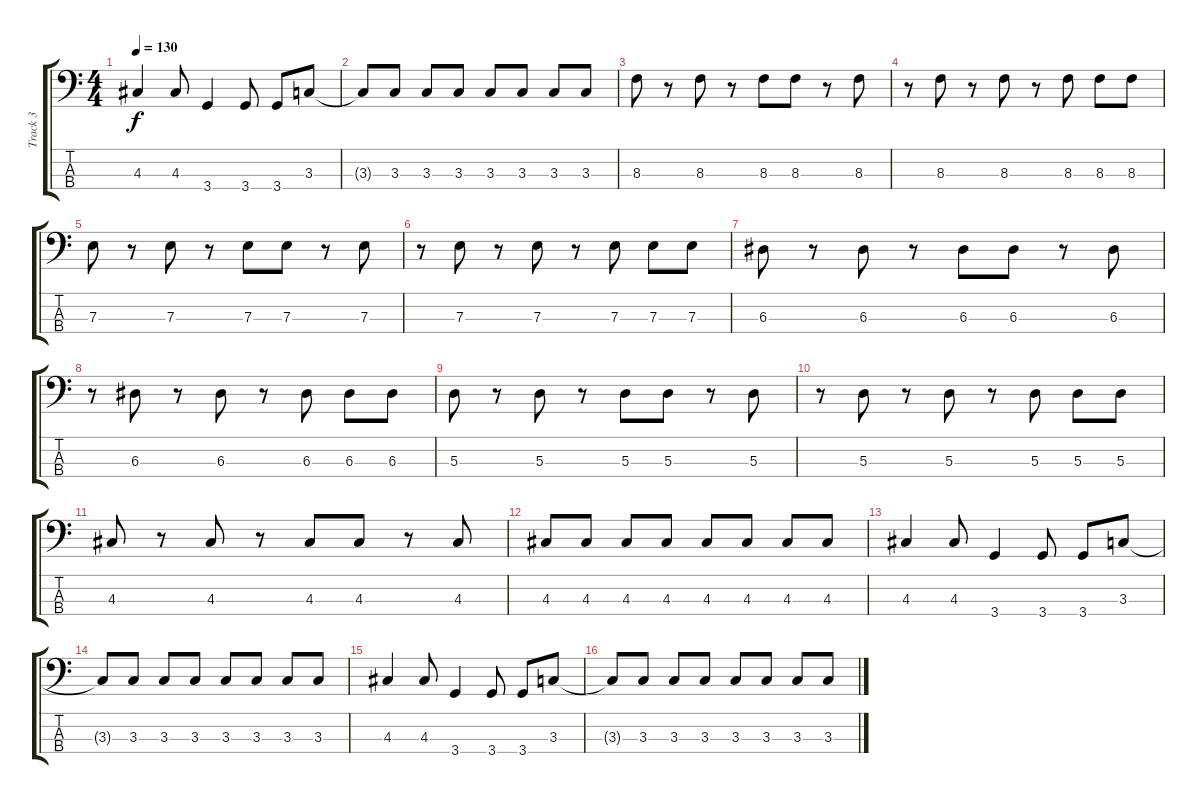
\track ("Track 3" "Track 3") {instrument electricbasspick}
\staff {score tabs}
\tuning (G2 D2 A1 E1) {hide}
\ts (4 4)
\tempo 130
\clef f4
\ks c
4.3.4{dy f} 4.3.8 3.4.4 3.4.8 3.4.8 3.3.8 |
3.3{t}.8 3.3.8 3.3.8 3.3.8 3.3.8 3.3.8 3.3.8 3.3.8 |
8.3.8 r.8 8.3.8 r.8 8.3.8 8.3.8 r.8 8.3.8 |
r.8 8.3.8 r.8 8.3.8 r.8 8.3.8 8.3.8 8.3.8 |
7.3.8 r.8 7.3.8 r.8 7.3.8 7.3.8 r.8 7.3.8 |
r.8 7.3.8 r.8 7.3.8 r.8 7.3.8 7.3.8 7.3.8 |
6.3.8 r.8 6.3.8 r.8 6.3.8 6.3.8 r.8 6.3.8 |
r.8 6.3.8 r.8 6.3.8 r.8 6.3.8 6.3.8 6.3.8 |
5.3.8 r.8 5.3.8 r.8 5.3.8 5.3.8 r.8 5.3.8 |
r.8 5.3.8 r.8 5.3.8 r.8 5.3.8 5.3.8 5.3.8 |
4.3.8 r.8 4.3.8 r.8 4.3.8 4.3.8 r.8 4.3.8 |
4.3.8 4.3.8 4.3.8 4.3.8 4.3.8 4.3.8 4.3.8 4.3.8 |
4.3.4 4.3.8 3.4.4 3.4.8 3.4.8 3.3.8 |
3.3{t}.8 3.3.8 3.3.8 3.3.8 3.3.8 3.3.8 3.3.8 3.3.8 |
4.3.4 4.3.8 3.4.4 3.4.8 3.4.8 3.3.8 |
3.3{t}.8 3.3.8 3.3.8 3.3.8 3.3.8 3.3.8 3.3.8 3.3.8
